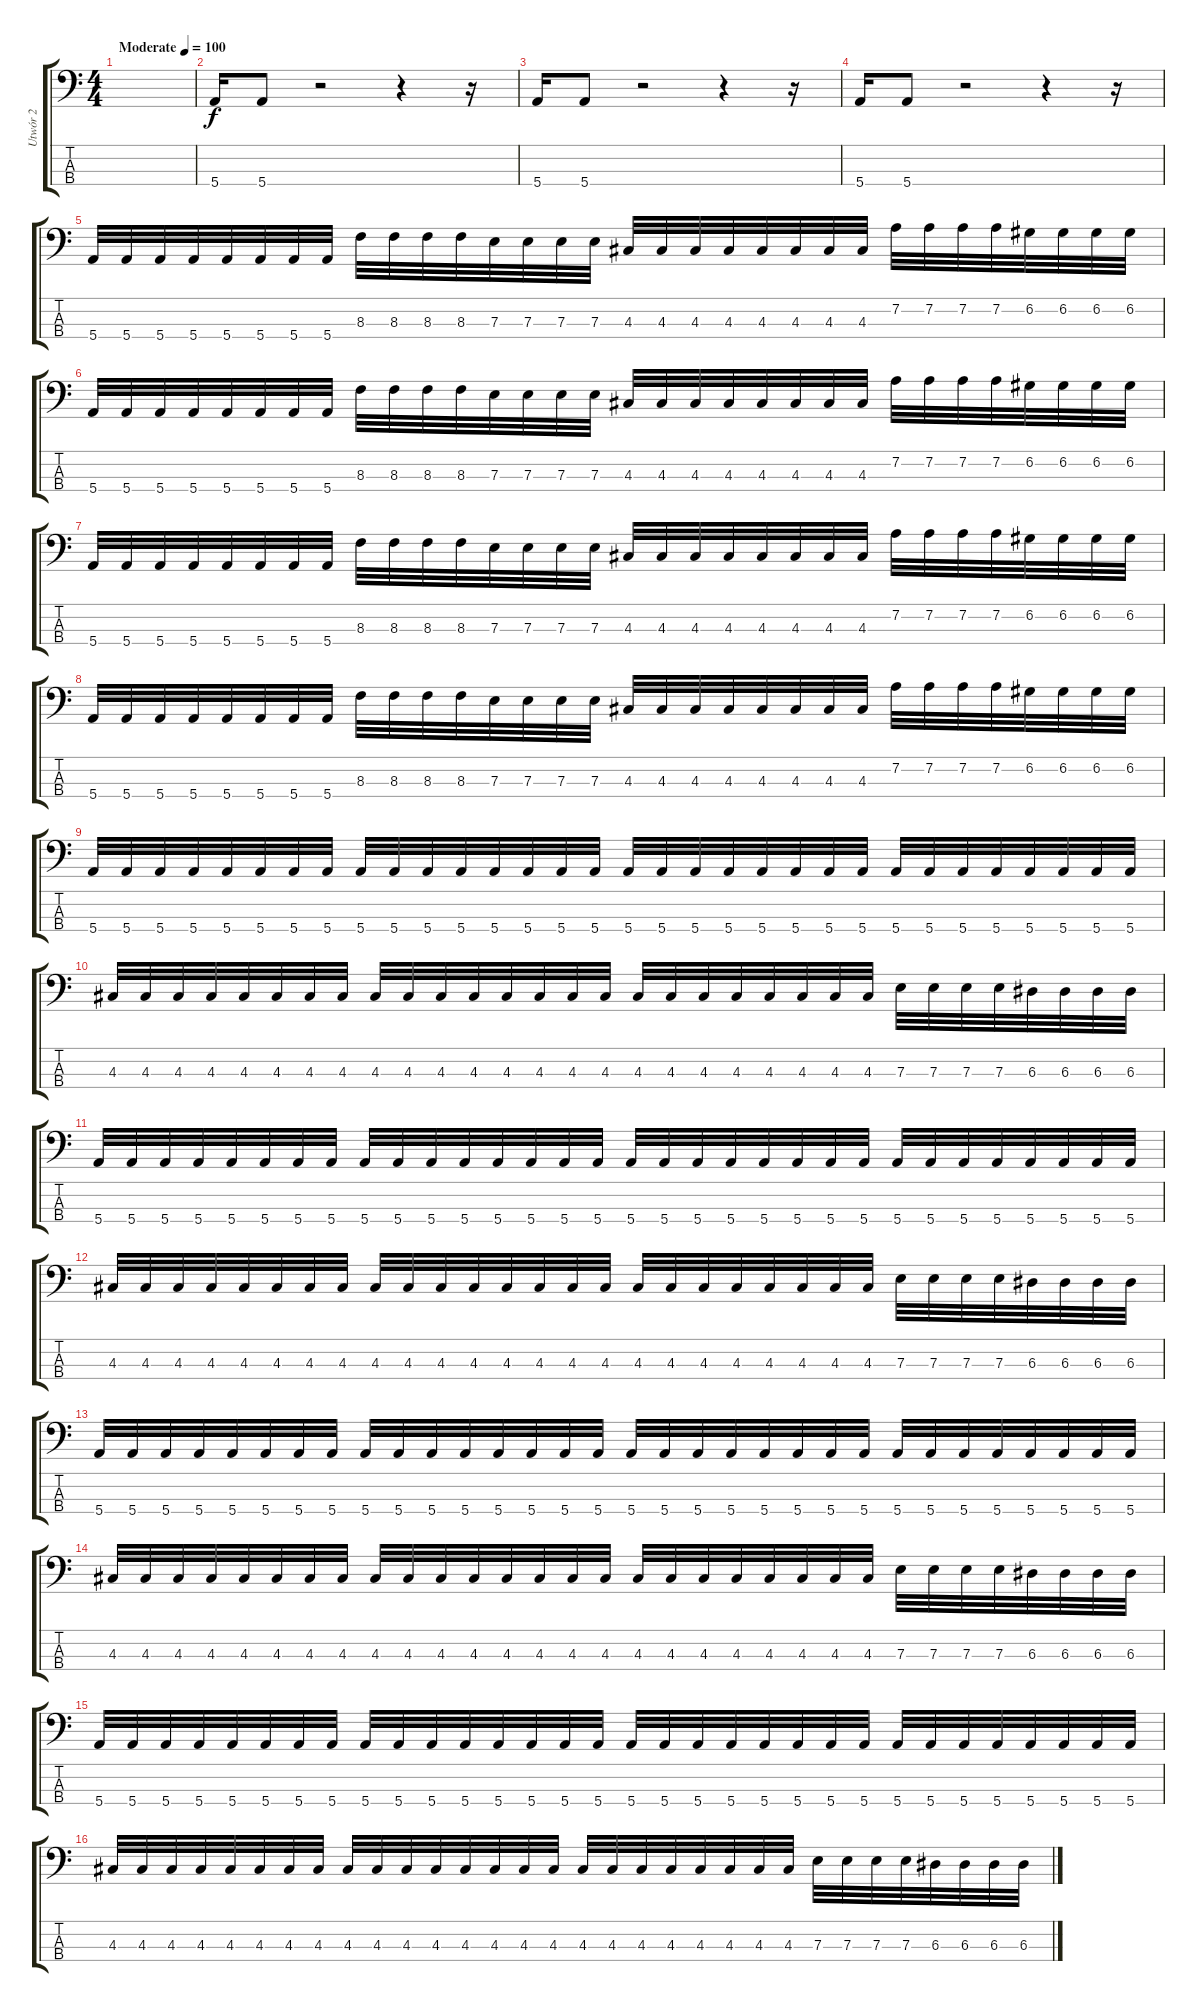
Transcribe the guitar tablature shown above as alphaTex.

\track ("Utwór 2" "Utwór 2") {instrument electricbassfinger}
\staff {score tabs}
\tuning (G2 D2 A1 E1) {hide}
\ts (4 4)
\tempo (100 "Moderate")
\clef f4
\ks c
|
5.4.16 5.4.8 r.2 r.4 r.16 |
5.4.16 5.4.8 r.2 r.4 r.16 |
5.4.16 5.4.8 r.2 r.4 r.16 |
5.4.32 5.4.32 5.4.32 5.4.32 5.4.32 5.4.32 5.4.32 5.4.32 8.3.32 8.3.32 8.3.32 8.3.32 7.3.32 7.3.32 7.3.32 7.3.32 4.3.32 4.3.32 4.3.32 4.3.32 4.3.32 4.3.32 4.3.32 4.3.32 7.2.32 7.2.32 7.2.32 7.2.32 6.2.32 6.2.32 6.2.32 6.2.32 |
5.4.32 5.4.32 5.4.32 5.4.32 5.4.32 5.4.32 5.4.32 5.4.32 8.3.32 8.3.32 8.3.32 8.3.32 7.3.32 7.3.32 7.3.32 7.3.32 4.3.32 4.3.32 4.3.32 4.3.32 4.3.32 4.3.32 4.3.32 4.3.32 7.2.32 7.2.32 7.2.32 7.2.32 6.2.32 6.2.32 6.2.32 6.2.32 |
5.4.32 5.4.32 5.4.32 5.4.32 5.4.32 5.4.32 5.4.32 5.4.32 8.3.32 8.3.32 8.3.32 8.3.32 7.3.32 7.3.32 7.3.32 7.3.32 4.3.32 4.3.32 4.3.32 4.3.32 4.3.32 4.3.32 4.3.32 4.3.32 7.2.32 7.2.32 7.2.32 7.2.32 6.2.32 6.2.32 6.2.32 6.2.32 |
5.4.32 5.4.32 5.4.32 5.4.32 5.4.32 5.4.32 5.4.32 5.4.32 8.3.32 8.3.32 8.3.32 8.3.32 7.3.32 7.3.32 7.3.32 7.3.32 4.3.32 4.3.32 4.3.32 4.3.32 4.3.32 4.3.32 4.3.32 4.3.32 7.2.32 7.2.32 7.2.32 7.2.32 6.2.32 6.2.32 6.2.32 6.2.32 |
5.4.32 5.4.32 5.4.32 5.4.32 5.4.32 5.4.32 5.4.32 5.4.32 5.4.32 5.4.32 5.4.32 5.4.32 5.4.32 5.4.32 5.4.32 5.4.32 5.4.32 5.4.32 5.4.32 5.4.32 5.4.32 5.4.32 5.4.32 5.4.32 5.4.32 5.4.32 5.4.32 5.4.32 5.4.32 5.4.32 5.4.32 5.4.32 |
4.3.32 4.3.32 4.3.32 4.3.32 4.3.32 4.3.32 4.3.32 4.3.32 4.3.32 4.3.32 4.3.32 4.3.32 4.3.32 4.3.32 4.3.32 4.3.32 4.3.32 4.3.32 4.3.32 4.3.32 4.3.32 4.3.32 4.3.32 4.3.32 7.3.32 7.3.32 7.3.32 7.3.32 6.3.32 6.3.32 6.3.32 6.3.32 |
5.4.32 5.4.32 5.4.32 5.4.32 5.4.32 5.4.32 5.4.32 5.4.32 5.4.32 5.4.32 5.4.32 5.4.32 5.4.32 5.4.32 5.4.32 5.4.32 5.4.32 5.4.32 5.4.32 5.4.32 5.4.32 5.4.32 5.4.32 5.4.32 5.4.32 5.4.32 5.4.32 5.4.32 5.4.32 5.4.32 5.4.32 5.4.32 |
4.3.32 4.3.32 4.3.32 4.3.32 4.3.32 4.3.32 4.3.32 4.3.32 4.3.32 4.3.32 4.3.32 4.3.32 4.3.32 4.3.32 4.3.32 4.3.32 4.3.32 4.3.32 4.3.32 4.3.32 4.3.32 4.3.32 4.3.32 4.3.32 7.3.32 7.3.32 7.3.32 7.3.32 6.3.32 6.3.32 6.3.32 6.3.32 |
5.4.32 5.4.32 5.4.32 5.4.32 5.4.32 5.4.32 5.4.32 5.4.32 5.4.32 5.4.32 5.4.32 5.4.32 5.4.32 5.4.32 5.4.32 5.4.32 5.4.32 5.4.32 5.4.32 5.4.32 5.4.32 5.4.32 5.4.32 5.4.32 5.4.32 5.4.32 5.4.32 5.4.32 5.4.32 5.4.32 5.4.32 5.4.32 |
4.3.32 4.3.32 4.3.32 4.3.32 4.3.32 4.3.32 4.3.32 4.3.32 4.3.32 4.3.32 4.3.32 4.3.32 4.3.32 4.3.32 4.3.32 4.3.32 4.3.32 4.3.32 4.3.32 4.3.32 4.3.32 4.3.32 4.3.32 4.3.32 7.3.32 7.3.32 7.3.32 7.3.32 6.3.32 6.3.32 6.3.32 6.3.32 |
5.4.32 5.4.32 5.4.32 5.4.32 5.4.32 5.4.32 5.4.32 5.4.32 5.4.32 5.4.32 5.4.32 5.4.32 5.4.32 5.4.32 5.4.32 5.4.32 5.4.32 5.4.32 5.4.32 5.4.32 5.4.32 5.4.32 5.4.32 5.4.32 5.4.32 5.4.32 5.4.32 5.4.32 5.4.32 5.4.32 5.4.32 5.4.32 |
4.3.32 4.3.32 4.3.32 4.3.32 4.3.32 4.3.32 4.3.32 4.3.32 4.3.32 4.3.32 4.3.32 4.3.32 4.3.32 4.3.32 4.3.32 4.3.32 4.3.32 4.3.32 4.3.32 4.3.32 4.3.32 4.3.32 4.3.32 4.3.32 7.3.32 7.3.32 7.3.32 7.3.32 6.3.32 6.3.32 6.3.32 6.3.32
